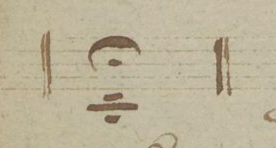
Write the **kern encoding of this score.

**kern	**dynam
*I"in G.	*
*clefG2	*
*k[f#c#g#d#]	*
*met(c)	*
*M4/4	*
1g#/;	.
==	==
*-	*-
